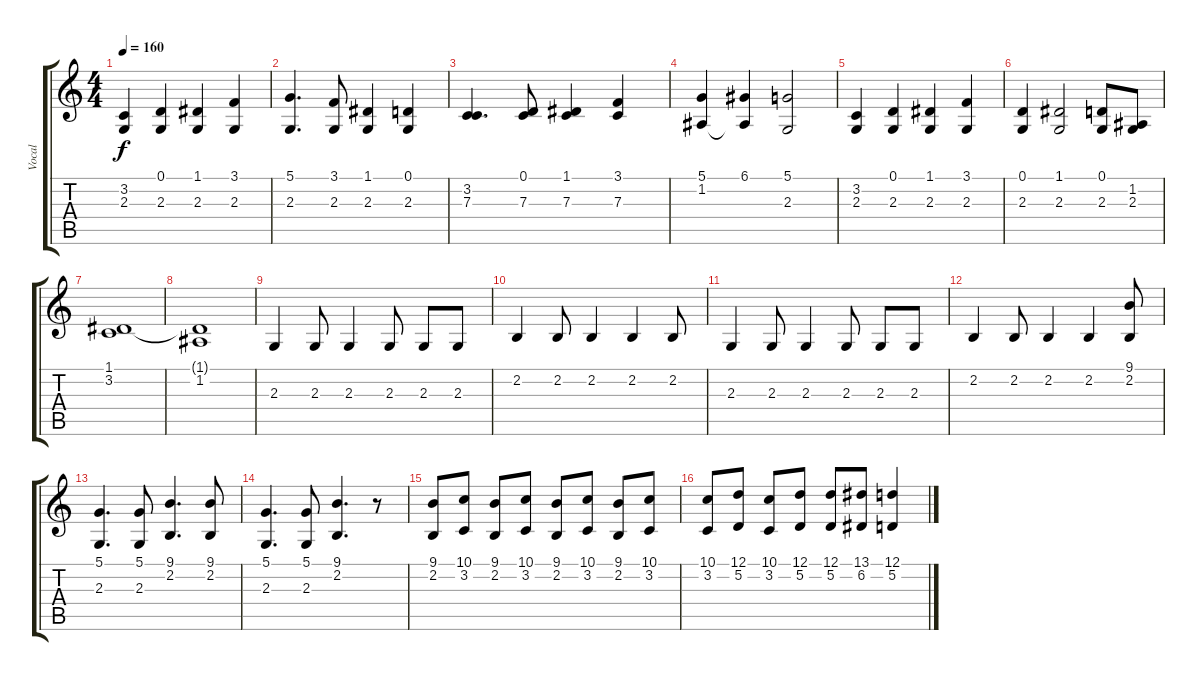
\track ("Vocal" "Vocal") {instrument englishhorn}
\staff {score tabs}
\tuning (D4 A3 F3 C3 G2 C2) {hide}
\ts (4 4)
\tempo 160
\clef g2
\ks c
(3.2 2.3).4{dy f} (0.1 2.3).4 (1.1 2.3).4 (3.1 2.3).4 |
(5.1 2.3).4{d} (3.1 2.3).8 (1.1 2.3).4 (0.1 2.3).4 |
(3.2 7.3).4{d} (0.1 7.3).8 (1.1 7.3).4 (3.1 7.3).4 |
(5.1 1.2).4 (6.1 1.2{t}).4 (5.1 2.3).2 |
(3.2 2.3).4 (0.1 2.3).4 (1.1 2.3).4 (3.1 2.3).4 |
(0.1 2.3).4 (1.1 2.3).2 (0.1 2.3).8 (1.2 2.3).8 |
(1.1 3.2).1 |
(1.1{t} 1.2).1 |
2.3.4 2.3.8 2.3.4 2.3.8 2.3.8 2.3.8 |
2.2.4 2.2.8 2.2.4 2.2.4 2.2.8 |
2.3.4 2.3.8 2.3.4 2.3.8 2.3.8 2.3.8 |
2.2.4 2.2.8 2.2.4 2.2.4 (9.1 2.2).8 |
(5.1 2.3).4{d} (5.1 2.3).8 (9.1 2.2).4{d} (9.1 2.2).8 |
(5.1 2.3).4{d} (5.1 2.3).8 (9.1 2.2).4{d} r.8 |
(9.1 2.2).8 (10.1 3.2).8 (9.1 2.2).8 (10.1 3.2).8 (9.1 2.2).8 (10.1 3.2).8 (9.1 2.2).8 (10.1 3.2).8 |
(10.1 3.2).8 (12.1 5.2).8 (10.1 3.2).8 (12.1 5.2).8 (12.1 5.2).8 (13.1 6.2).8 (12.1 5.2).4
